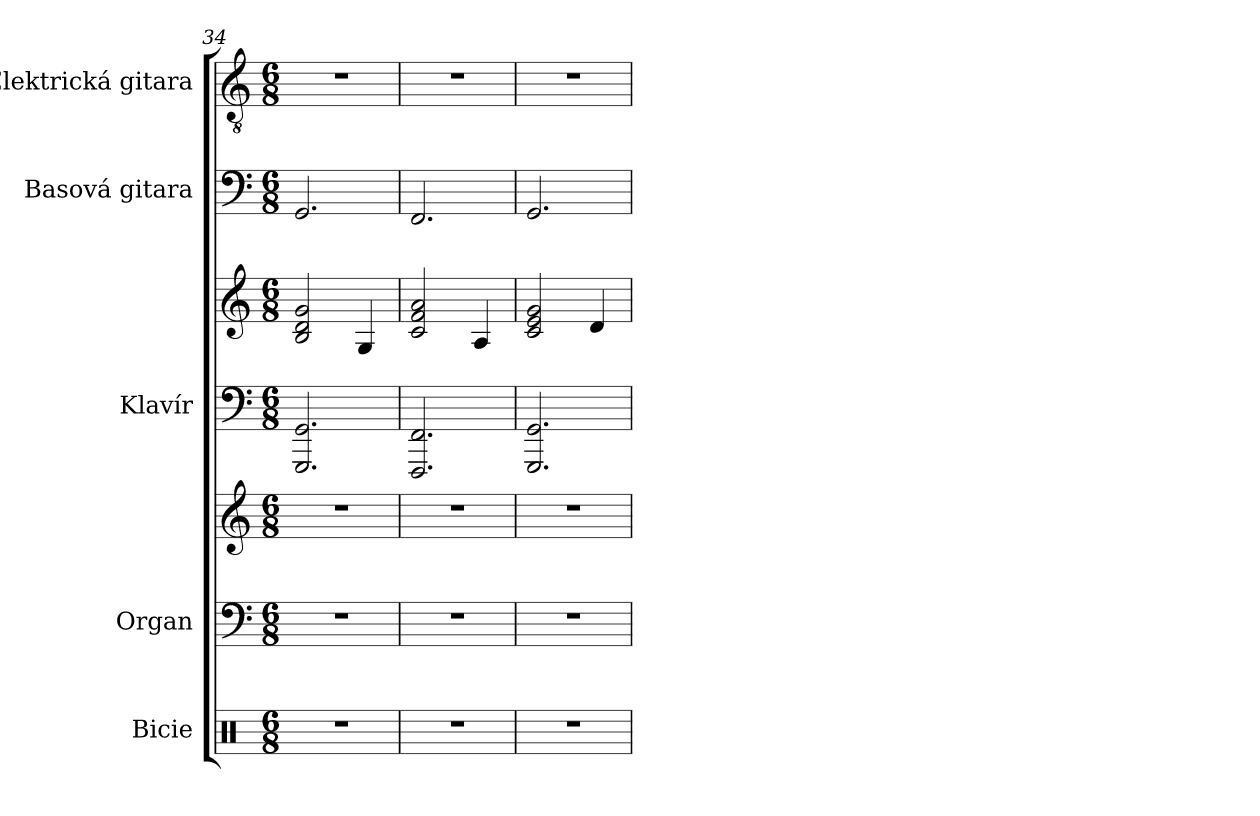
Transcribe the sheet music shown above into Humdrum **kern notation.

**kern	**kern	**kern	**kern	**kern	**kern	**kern
*part5	*part4	*part4	*part3	*part3	*part2	*part1
*staff7	*staff6	*staff5	*staff4	*staff3	*staff2	*staff1
*I"Bicie	*I"Organ	*	*I"Klavír	*	*I"Basová gitara	*I"Elektrická gitara
*	*I'Org.	*	*I'Kl.	*	*	*
!!LO:PB:g=z
*clefX	*clefF4	*clefG2	*clefF4	*clefG2	*clefF4	*clefGv2
*	*	*	*	*	*ITrd7c12	*
*k[]	*k[]	*k[]	*k[]	*k[]	*k[]	*k[]
*M6/8	*M6/8	*M6/8	*M6/8	*M6/8	*M6/8	*M6/8
=34	=34	=34	=34	=34	=34	=34
2.r	2.r	2.r	2.GGG/ 2.GG/	2B/ 2d/ 2g/	2.GGG/	2.r
.	.	.	.	4G/	.	.
=35	=35	=35	=35	=35	=35	=35
2.r	2.r	2.r	2.FFF/ 2.FF/	2c/ 2f/ 2a/	2.FFF/	2.r
.	.	.	.	4A/	.	.
=36	=36	=36	=36	=36	=36	=36
2.r	2.r	2.r	2.GGG/ 2.GG/	2c/ 2e/ 2g/	2.GGG/	2.r
.	.	.	.	4d/	.	.
=	=	=	=	=	=	=
*-	*-	*-	*-	*-	*-	*-
